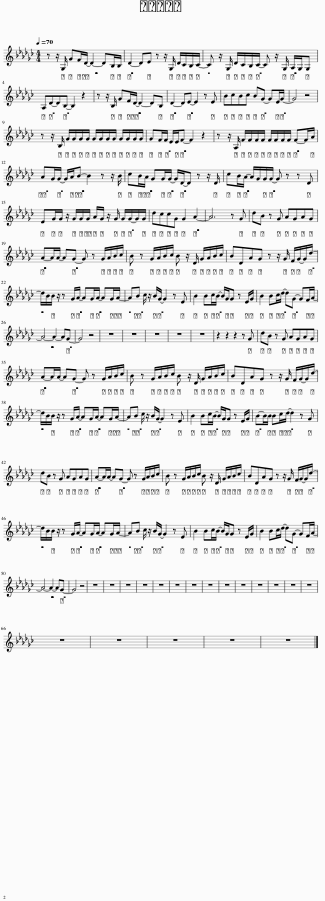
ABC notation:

X:1
L:1/8
Q:1/4=70
M:4/4
I:linebreak $
K:Gb
V:1 treble
V:1
 z z/ G,/ GF/D/- D2- DB,/B,/ | D2- DE z z/ G,/ D/C/B,/C/- | C z/ G,/ D/C/B,/C/- C z/ G,/ A,/G,/G, |$ A,D-DB,- B,2 z2 | z z/ B,/ GF/D/- D2- DB, | %5
 D2- DE- E2 z E | BcBc BG- GE/G/- | G4 z4 |$ z z/ B,/ G/G/G/G/ G/G/G/G/ G/G/G/G/ | GF/F/ E/E/F- F2 z2 | %10
 z z/ A,/ F/F/F/F/ F/F/F/F/ F-F/A/ |$ AG/G/- G/A/B- B2 z z/ B/ | cB/A/ GG/G/- G/D/-D z z/ D/ | cB/A/- A/G/G/G/- G z z D |$ EG/G/ z/ G/G/G/ A/G/ z/ G/ G/G/-G/G/ | %15
 dccG G2 A2- | A6 z G | dB z G AGAG |$ A-A/A/- AG- G z G/A/B/c/ | B z G/A/B/c/ B z/ D/ G/A/B/c/ | %20
 BDAG z z/ G/ F/G/-G/d/- |$ d/B/B/ z/ z G/A/- AG/A/- AG/A/- | AB c/ z/ B/G/- G2 z E | B2 Bc/B/- B/G/G z E/G/ | B2 Bc/d/- dG- GF/A/- |$ %25
 A4- A2- AG- | G4 z4 | z8 | z8 | z8 | %30
 z8 | z8 | z2 z2 z2 z G | dB z G AGAG |$ A-A/A/- AG- G z G/A/B/c/ | %35
 B z G/A/B/c/ B z/ D/ G/A/B/c/ | BDAG z z/ G/ F/G/-G/d/- |$ d/B/B/ z/ z G/A/- AG/A/- AG/A/- | AB c/ z/ B/G/- G2 z E | B2 Bc/B/- B/G/G z E/G/ | %40
 B-B/B/ Bc/d/- d2 z G |$ dB z G AGAG | A-A/A/- AG- G z G/A/B/c/ | B z G/A/B/c/ B z/ D/ G/A/B/c/ | BDAG z z/ G/ F/G/-G/d/- |$ %45
 d/B/B/ z/ z G/A/- AG/A/- AG/A/- | AB c/ z/ B/G/- G2 z E | B2 Bc/B/- B/G/G z E/G/ | B2 Bc/d/- dG- GF/A/- |$ A4- A2- AG- | %50
 G4 z4 | z8 | z8 | z8 | z8 | %55
 z8 | z8 | z8 | z8 | z8 | %60
 z8 | z8 | z8 | z8 | z8 |$ %65
 z8 | z8 | z8 | z8 | z8 |] %70
